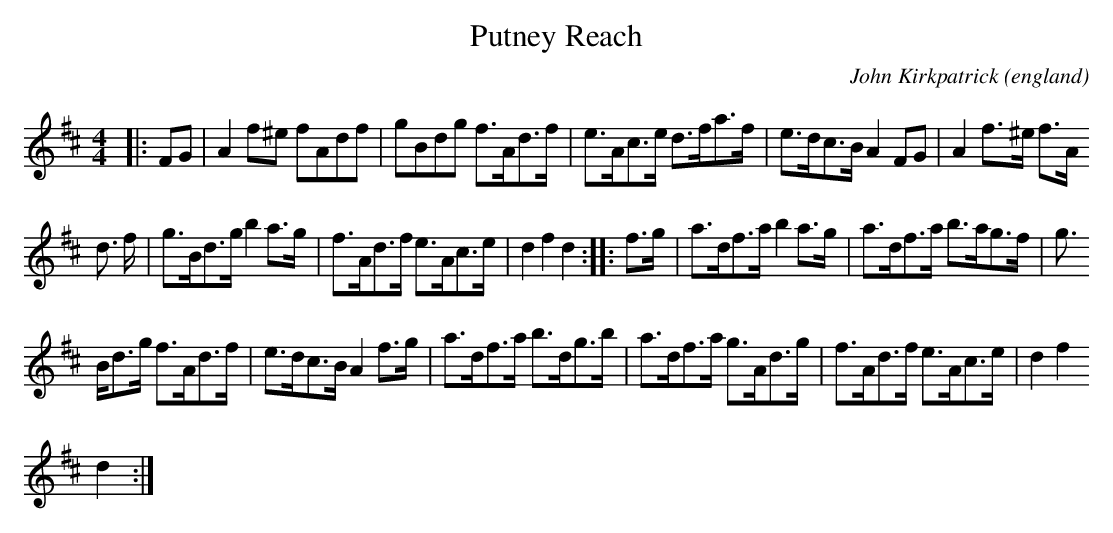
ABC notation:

X:1
T:Putney Reach
O:england
M:4/4
L:1/8
C:John Kirkpatrick
K:D
|:FG|A2 f^e fAdf|gBdg f>Ad>f|e>Ac>e d>fa>f|e>dc>B A2FG|A2 f>^e f>A
d>
f|g>Bd>g b2 a>g|f>Ad>f e>Ac>e|d2f2d2:|:f>g|a>df>a b2a>g|a>df>a b>ag>f|g>
Bd>g f>Ad>f|e>dc>B A2 f>g|a>df>a b>dg>b|a>df>a g>Ad>g|f>Ad>f e>Ac>e|d2f2
d2:|
